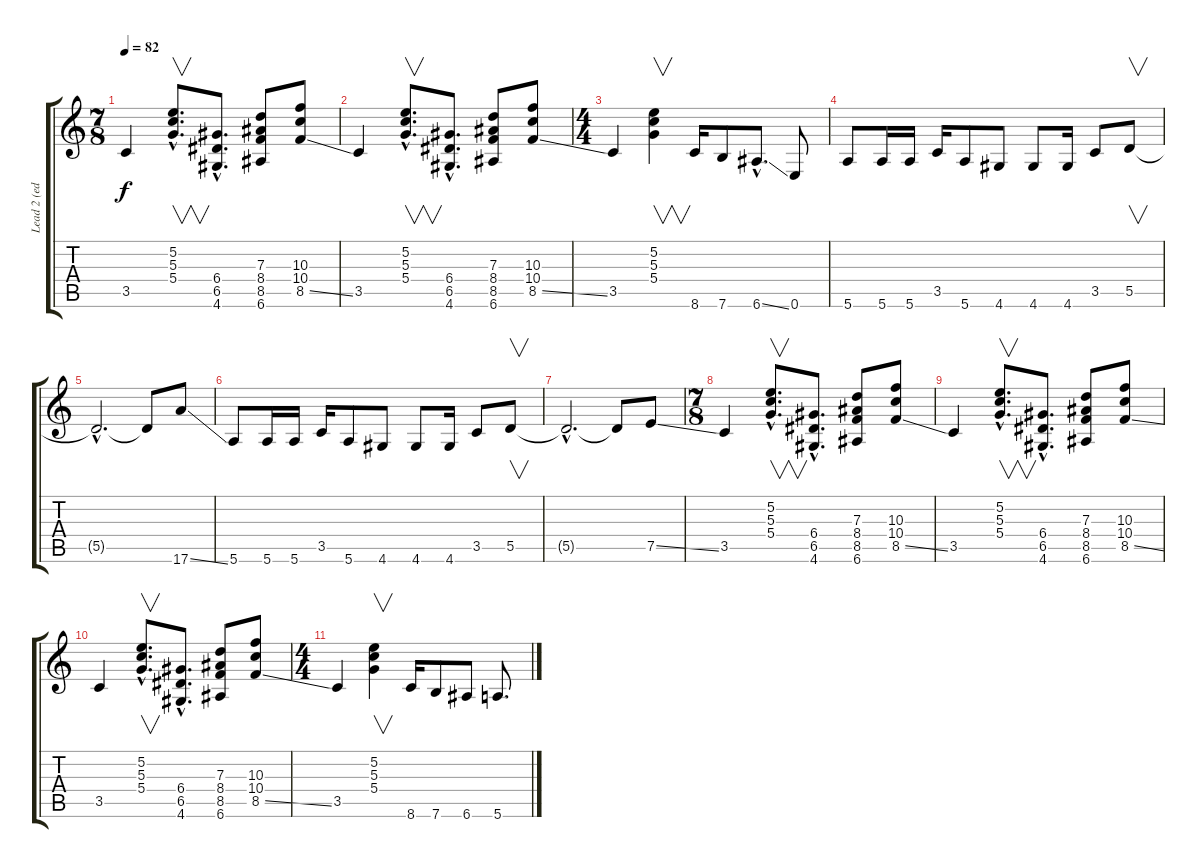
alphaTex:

\track ("Lead 2 (ed)" "Lead 2 (ed") {instrument distortionguitar}
\staff {score tabs}
\tuning (E4 B3 G3 D3 A2 E2) {hide}
\ts (7 8)
\tempo 82
\clef g2
\ks c
3.5.4{dy f} (5.2{hac} 5.3{hac} 5.4{hac}).8{v d} (6.4{hac} 6.5{hac} 4.6{hac}).8{d} (7.3 8.4 8.5 6.6).8 (10.3 10.4 8.5{ss}).8 |
3.5.4 (5.2{hac} 5.3{hac} 5.4{hac}).8{v d} (6.4{hac} 6.5{hac} 4.6{hac}).8{d} (7.3 8.4 8.5 6.6).8 (10.3 10.4 8.5{ss}).8 |
\ts (4 4)
3.5.4 (5.2 5.3 5.4).4{v} 8.6.16 7.6.8 6.6{ss hac}.8{d} 0.6.8 |
5.6.8 5.6.16 5.6.16 3.5.16 5.6.8 4.6.8 4.6.8 4.6.16 3.5.8 5.5.8{v} |
5.5{hac t}.2{d} 5.5{t}.8 17.6{ss}.8 |
5.6.8 5.6.16 5.6.16 3.5.16 5.6.8 4.6.8 4.6.8 4.6.16 3.5.8 5.5.8{v} |
5.5{hac t}.2{d} 5.5{t}.8 7.5{ss}.8 |
\ts (7 8)
3.5.4 (5.2{hac} 5.3{hac} 5.4{hac}).8{v d} (6.4{hac} 6.5{hac} 4.6{hac}).8{d} (7.3 8.4 8.5 6.6).8 (10.3 10.4 8.5{ss}).8 |
3.5.4 (5.2{hac} 5.3{hac} 5.4{hac}).8{v d} (6.4{hac} 6.5{hac} 4.6{hac}).8{d} (7.3 8.4 8.5 6.6).8 (10.3 10.4 8.5{ss}).8 |
3.5.4 (5.2{hac} 5.3{hac} 5.4{hac}).8{v d} (6.4{hac} 6.5{hac} 4.6{hac}).8{d} (7.3 8.4 8.5 6.6).8 (10.3 10.4 8.5{ss}).8 |
\ts (4 4)
3.5.4 (5.2 5.3 5.4).4{v} 8.6.16 7.6.8 6.6.8 5.6.8{d}
